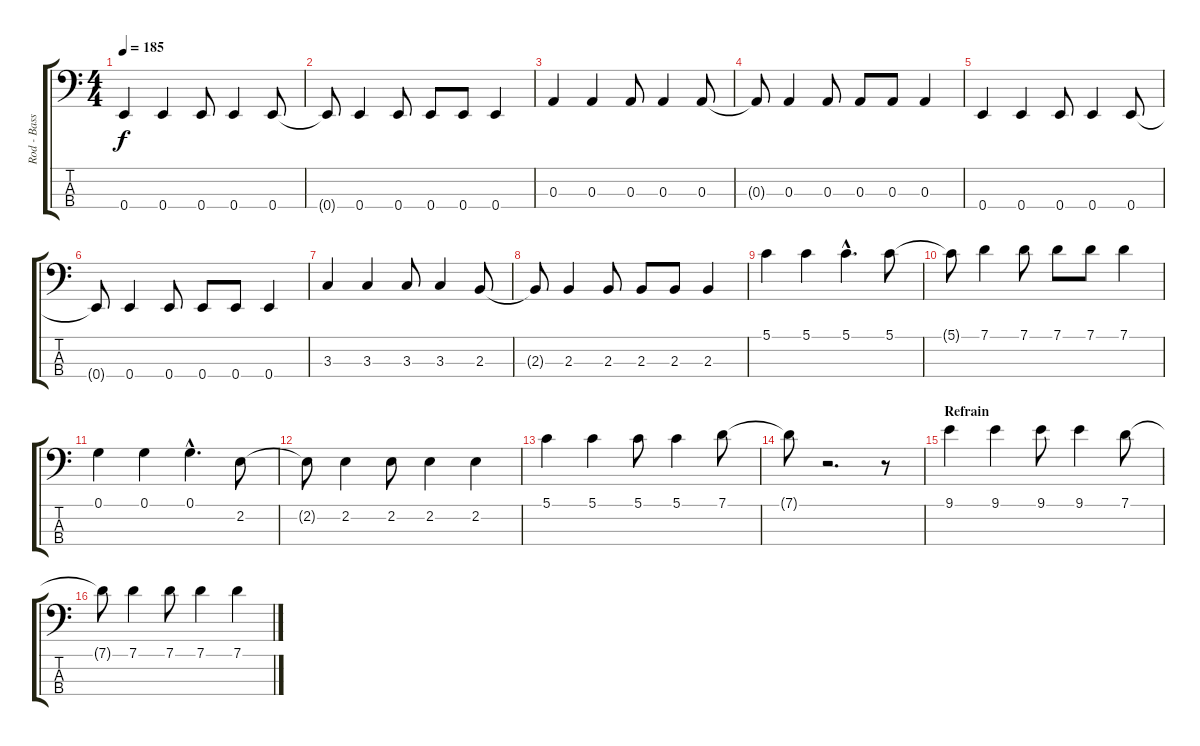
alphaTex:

\track ("Rod - Bass" "Rod - Bass") {instrument electricbasspick}
\staff {score tabs}
\tuning (G2 D2 A1 E1) {hide}
\ts (4 4)
\tempo 185
\clef f4
\ks c
0.4.4{dy f} 0.4.4 0.4.8 0.4.4 0.4.8 |
0.4{t}.8 0.4.4 0.4.8 0.4.8 0.4.8 0.4.4 |
0.3.4 0.3.4 0.3.8 0.3.4 0.3.8 |
0.3{t}.8 0.3.4 0.3.8 0.3.8 0.3.8 0.3.4 |
0.4.4 0.4.4 0.4.8 0.4.4 0.4.8 |
0.4{t}.8 0.4.4 0.4.8 0.4.8 0.4.8 0.4.4 |
3.3.4 3.3.4 3.3.8 3.3.4 2.3.8 |
2.3{t}.8 2.3.4 2.3.8 2.3.8 2.3.8 2.3.4 |
5.1.4 5.1.4 5.1{hac}.4{d} 5.1.8 |
5.1{t}.8 7.1.4 7.1.8 7.1.8 7.1.8 7.1.4 |
0.1.4 0.1.4 0.1{hac}.4{d} 2.2.8 |
2.2{t}.8 2.2.4 2.2.8 2.2.4 2.2.4 |
5.1.4 5.1.4 5.1.8 5.1.4 7.1.8 |
7.1{t}.8 r.2{d} r.8 |
\section ("" "Refrain")
9.1.4 9.1.4 9.1.8 9.1.4 7.1.8 |
7.1{t}.8 7.1.4 7.1.8 7.1.4 7.1.4
